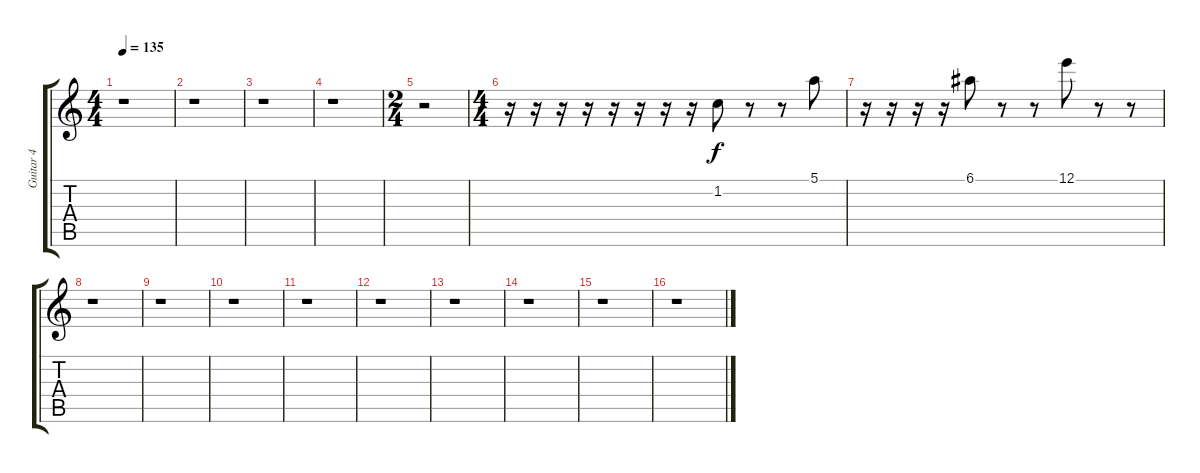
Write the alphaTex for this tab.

\track ("Guitar 4" "Guitar 4") {instrument acousticguitarsteel}
\staff {score tabs}
\tuning (E4 B3 G3 D3 A2 E2) {hide}
\ts (4 4)
\tempo 135
\clef g2
\ks c
r.1{dy f} |
r.1 |
r.1 |
r.1 |
\ts (2 4)
r.2 |
\ts (4 4)
r.16 r.16 r.16 r.16 r.16 r.16 r.16 r.16 1.2.8 r.8 r.8 5.1.8 |
r.16 r.16 r.16 r.16 6.1.8 r.8 r.8 12.1.8 r.8 r.8 |
r.1 |
r.1 |
r.1 |
r.1 |
r.1 |
r.1 |
r.1 |
r.1 |
r.1
